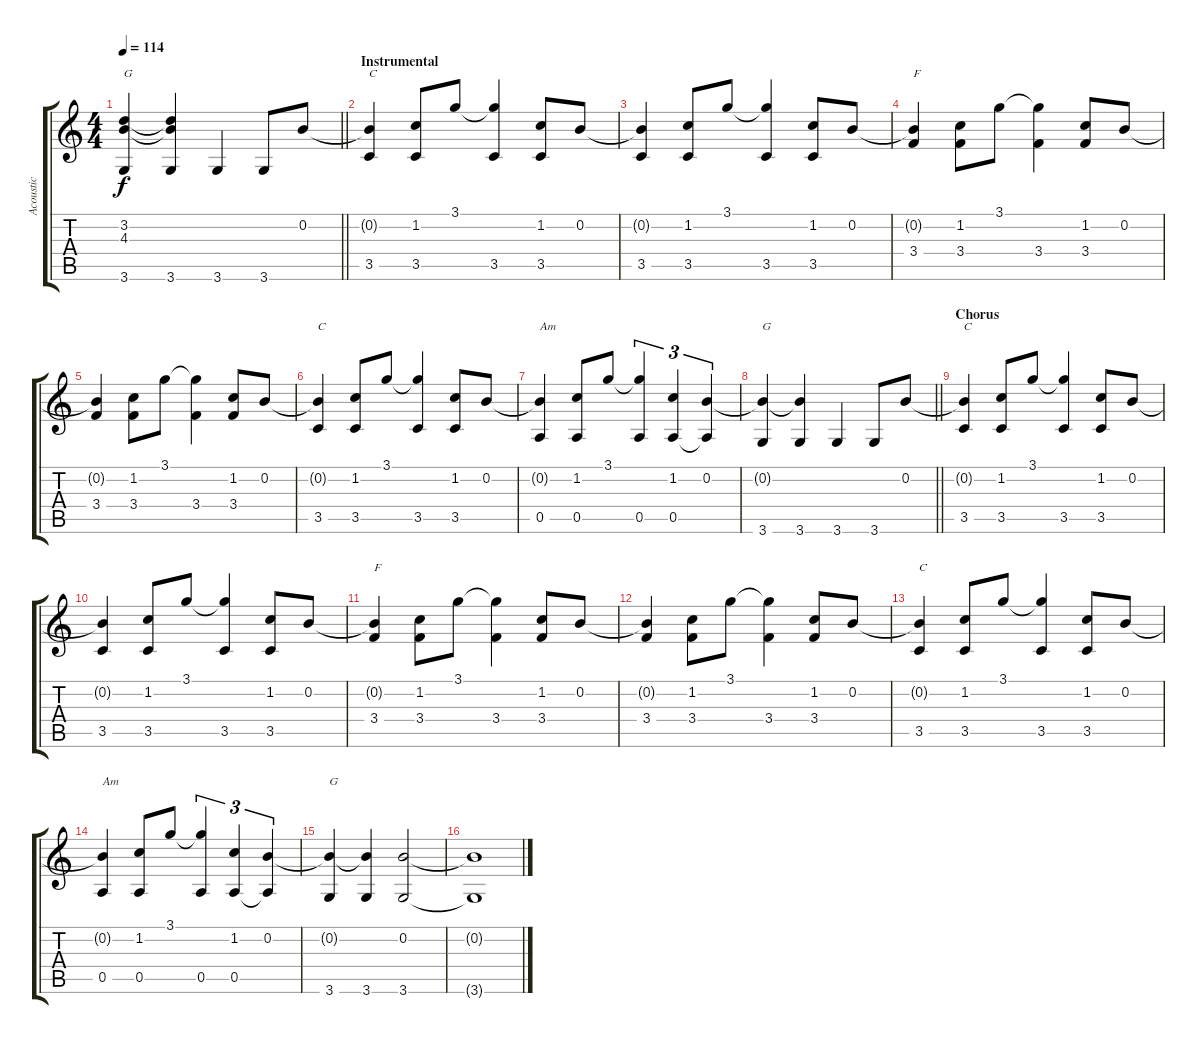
\track ("Acoustic" "Acoustic") {instrument acousticguitarsteel}
\staff {score tabs}
\tuning (E4 B3 G3 D3 A2 E2) {hide}
\ts (4 4)
\tempo 114
\clef g2
\barLineRight lightlight
\ks c
(3.2{t} 4.3{t} 3.6).4{txt "G" dy f} (3.2{t} 4.3{t} 3.6).4 3.6.4 3.6.8 0.2.8 |
\section ("" "Instrumental")
(0.2{t} 3.5).4{txt "C"} (1.2 3.5).8 3.1.8 (3.1{t} 3.5).4 (1.2 3.5).8 0.2.8 |
(0.2{t} 3.5).4 (1.2 3.5).8 3.1.8 (3.1{t} 3.5).4 (1.2 3.5).8 0.2.8 |
(0.2{t} 3.4).4{txt "F"} (1.2 3.4).8 3.1.8 (3.1{t} 3.4).4 (1.2 3.4).8 0.2.8 |
(0.2{t} 3.4).4 (1.2 3.4).8 3.1.8 (3.1{t} 3.4).4 (1.2 3.4).8 0.2.8 |
(0.2{t} 3.5).4{txt "C"} (1.2 3.5).8 3.1.8 (3.1{t} 3.5).4 (1.2 3.5).8 0.2.8 |
(0.2{t} 0.5).4{txt "Am"} (1.2 0.5).8 3.1.8 (3.1{t} 0.5).4{tu (3 2)} (1.2 0.5).4{tu (3 2)} (0.2 0.5{t}).4{tu (3 2)} |
\barLineRight lightlight
(0.2{t} 3.6).4{txt "G"} (0.2{t} 3.6).4 3.6.4 3.6.8 0.2.8 |
\section ("" "Chorus")
(0.2{t} 3.5).4{txt "C"} (1.2 3.5).8 3.1.8 (3.1{t} 3.5).4 (1.2 3.5).8 0.2.8 |
(0.2{t} 3.5).4 (1.2 3.5).8 3.1.8 (3.1{t} 3.5).4 (1.2 3.5).8 0.2.8 |
(0.2{t} 3.4).4{txt "F"} (1.2 3.4).8 3.1.8 (3.1{t} 3.4).4 (1.2 3.4).8 0.2.8 |
(0.2{t} 3.4).4 (1.2 3.4).8 3.1.8 (3.1{t} 3.4).4 (1.2 3.4).8 0.2.8 |
(0.2{t} 3.5).4{txt "C"} (1.2 3.5).8 3.1.8 (3.1{t} 3.5).4 (1.2 3.5).8 0.2.8 |
(0.2{t} 0.5).4{txt "Am"} (1.2 0.5).8 3.1.8 (3.1{t} 0.5).4{tu (3 2)} (1.2 0.5).4{tu (3 2)} (0.2 0.5{t}).4{tu (3 2)} |
(0.2{t} 3.6).4{txt "G"} (0.2{t} 3.6).4 (0.2 3.6).2 |
(0.2{t} 3.6{t}).1
